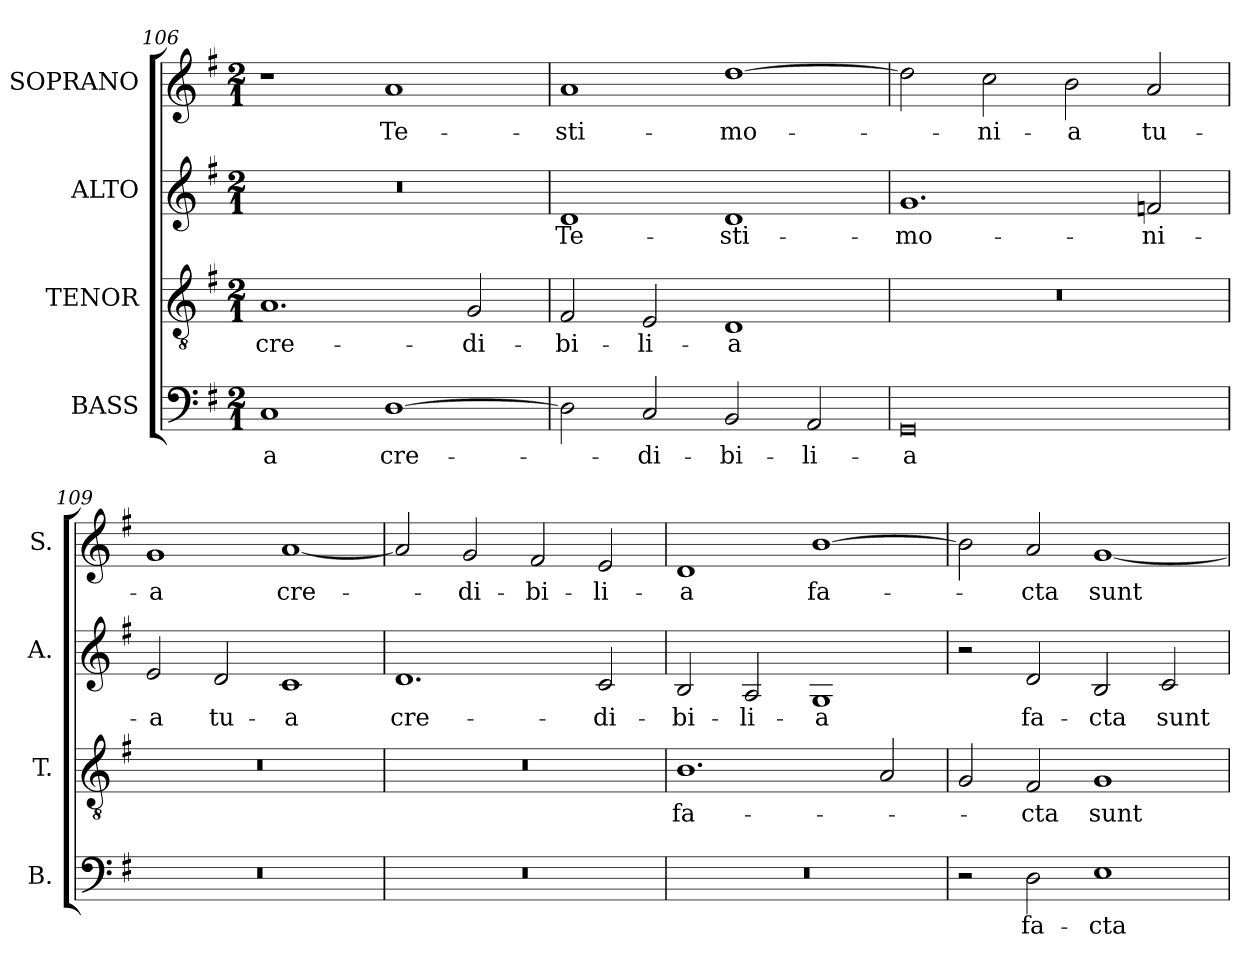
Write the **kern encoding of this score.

**kern	**text	**kern	**text	**kern	**text	**kern	**text
*part4	*part4	*part3	*part3	*part2	*part2	*part1	*part1
*staff4	*staff4	*staff3	*staff3	*staff2	*staff2	*staff1	*staff1
*I"BASS	*	*I"TENOR	*	*I"ALTO	*	*I"SOPRANO	*
*I'B.	*	*I'T.	*	*I'A.	*	*I'S.	*
*clefF4	*	*clefGv2	*	*clefG2	*	*clefG2	*
*	*	*ITrd7c12	*	*	*	*	*
*k[f#]	*	*k[f#]	*	*k[f#]	*	*k[f#]	*
*G:	*	*G:	*	*G:	*	*G:	*
*M2/1	*	*M2/1	*	*M2/1	*	*M2/1	*
=106	=106	=106	=106	=106	=106	=106	=106
!	!LO:LY:b:color=#000000	!	!	!	!	!	!
!	!	!	!LO:LY:b:color=#000000	!LO:N:vis=1	!	!	!
1Ci	-a	1.AAi	cre-	0r	.	1r	.
!	!LO:LY:b:color=#000000	!	!	!	!	!	!
!	!	!	!	!	!	!	!LO:LY:b:color=#000000
[1Di	cre-	.	.	.	.	1ai	Te-
!	!	!	!LO:LY:b:color=#000000	!	!	!	!
.	.	2GGi/	-di-	.	.	.	.
=107	=107	=107	=107	=107	=107	=107	=107
!	!	!	!LO:LY:b:color=#000000	!	!	!	!
!	!	!	!	!	!LO:LY:b:color=#000000	!	!
!	!	!	!	!	!	!	!LO:LY:b:color=#000000
2Di\]	.	2FF#i/	-bi-	1di	Te-	1ai	-sti-
!	!LO:LY:b:color=#000000	!	!	!	!	!	!
!	!	!	!LO:LY:b:color=#000000	!	!	!	!
2Ci/	-di-	2EEi/	-li-	.	.	.	.
!	!LO:LY:b:color=#000000	!	!	!	!	!	!
!	!	!	!LO:LY:b:color=#000000	!	!	!	!
!	!	!	!	!	!LO:LY:b:color=#000000	!	!
!	!	!	!	!	!	!	!LO:LY:b:color=#000000
2BBi/	-bi-	1DDi	-a	1di	-sti-	[1ddi	-mo-
!	!LO:LY:b:color=#000000	!	!	!	!	!	!
2AAi/	-li-	.	.	.	.	.	.
!!LO:PB:g=z
=108	=108	=108	=108	=108	=108	=108	=108
!	!LO:LY:b:color=#000000	!LO:N:vis=1	!	!	!	!	!
!	!	!	!	!	!LO:LY:b:color=#000000	!	!
0GGi	-a	0r	.	1.gi	-mo-	2ddi\]	.
!	!	!	!	!	!	!	!LO:LY:b:color=#000000
.	.	.	.	.	.	2cci\	-ni-
!	!	!	!	!	!	!	!LO:LY:b:color=#000000
.	.	.	.	.	.	2bi\	-a
!	!	!	!	!	!LO:LY:b:color=#000000	!	!
!	!	!	!	!	!	!	!LO:LY:b:color=#000000
.	.	.	.	2fni/	-ni-	2ai/	tu-
=109	=109	=109	=109	=109	=109	=109	=109
!LO:N:vis=1	!	!LO:N:vis=1	!	!	!	!	!
!	!	!	!	!	!LO:LY:b:color=#000000	!	!
!	!	!	!	!	!	!	!LO:LY:b:color=#000000
0r	.	0r	.	2ei/	-a	1gi	-a
!	!	!	!	!	!LO:LY:b:color=#000000	!	!
.	.	.	.	2di/	tu-	.	.
!	!	!	!	!	!LO:LY:b:color=#000000	!	!
!	!	!	!	!	!	!	!LO:LY:b:color=#000000
.	.	.	.	1ci	-a	[1ai	cre-
=110	=110	=110	=110	=110	=110	=110	=110
!LO:N:vis=1	!	!LO:N:vis=1	!	!	!	!	!
!	!	!	!	!	!LO:LY:b:color=#000000	!	!
0r	.	0r	.	1.di	cre-	2ai/]	.
!	!	!	!	!	!	!	!LO:LY:b:color=#000000
.	.	.	.	.	.	2gi/	-di-
!	!	!	!	!	!	!	!LO:LY:b:color=#000000
.	.	.	.	.	.	2f#i/	-bi-
!	!	!	!	!	!LO:LY:b:color=#000000	!	!
!	!	!	!	!	!	!	!LO:LY:b:color=#000000
.	.	.	.	2ci/	-di-	2ei/	-li-
=111	=111	=111	=111	=111	=111	=111	=111
!LO:N:vis=1	!	!	!	!	!	!	!
!	!	!	!LO:LY:b:color=#000000	!	!	!	!
!	!	!	!	!	!LO:LY:b:color=#000000	!	!
!	!	!	!	!	!	!	!LO:LY:b:color=#000000
0r	.	1.BBi	fa-	2Bi/	-bi-	1di	-a
!	!	!	!	!	!LO:LY:b:color=#000000	!	!
.	.	.	.	2Ai/	-li-	.	.
!	!	!	!	!	!LO:LY:b:color=#000000	!	!
!	!	!	!	!	!	!	!LO:LY:b:color=#000000
.	.	.	.	1Gi	-a	[1bi	fa-
.	.	2AAi/	.	.	.	.	.
=112	=112	=112	=112	=112	=112	=112	=112
2r	.	2GGi/	.	2r	.	2bi\]	.
!	!LO:LY:b:color=#000000	!	!	!	!	!	!
!	!	!	!LO:LY:b:color=#000000	!	!	!	!
!	!	!	!	!	!LO:LY:b:color=#000000	!	!
!	!	!	!	!	!	!	!LO:LY:b:color=#000000
2Di\	fa-	2FF#i/	-cta	2di/	fa-	2ai/	-cta
!	!LO:LY:b:color=#000000	!	!	!	!	!	!
!	!	!	!LO:LY:b:color=#000000	!	!	!	!
!	!	!	!	!	!LO:LY:b:color=#000000	!	!
!	!	!	!	!	!	!	!LO:LY:b:color=#000000
1Ei	-cta	1GGi	sunt	2Bi/	-cta	[1gi	sunt
!	!	!	!	!	!LO:LY:b:color=#000000	!	!
.	.	.	.	2ci/	sunt	.	.
=	=	=	=	=	=	=	=
*-	*-	*-	*-	*-	*-	*-	*-
